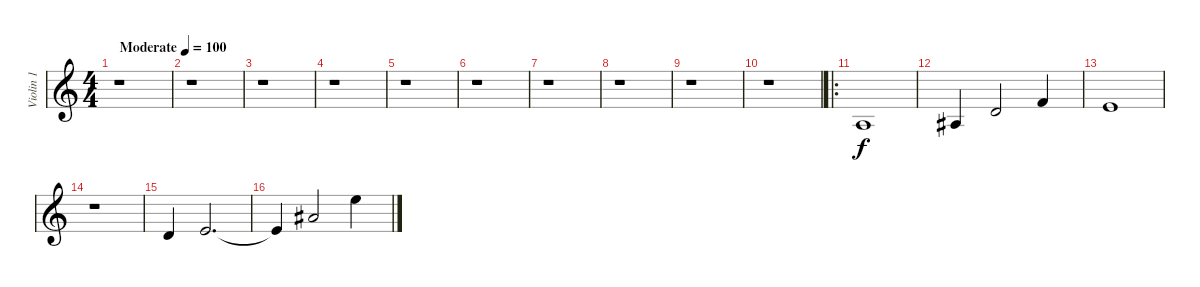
\track ("Violin 1" "Violin 1") {instrument stringensemble1}
\staff {score}
\tuning (E4 B3 G3 D3 A2 E2) {hide}
\ts (4 4)
\tempo (100 "Moderate")
\clef g2
\ks c
r.1{dy f instrument stringensemble1} |
r.1 |
r.1 |
r.1 |
r.1 |
r.1 |
r.1 |
r.1 |
r.1 |
r.1 |
\ro
2.3.1 |
3.3.4 3.2.2 6.2.4 |
5.2.1 |
r.1 |
3.2.4 0.1.2{d} |
0.1{t}.4 11.2.2 12.1.4
